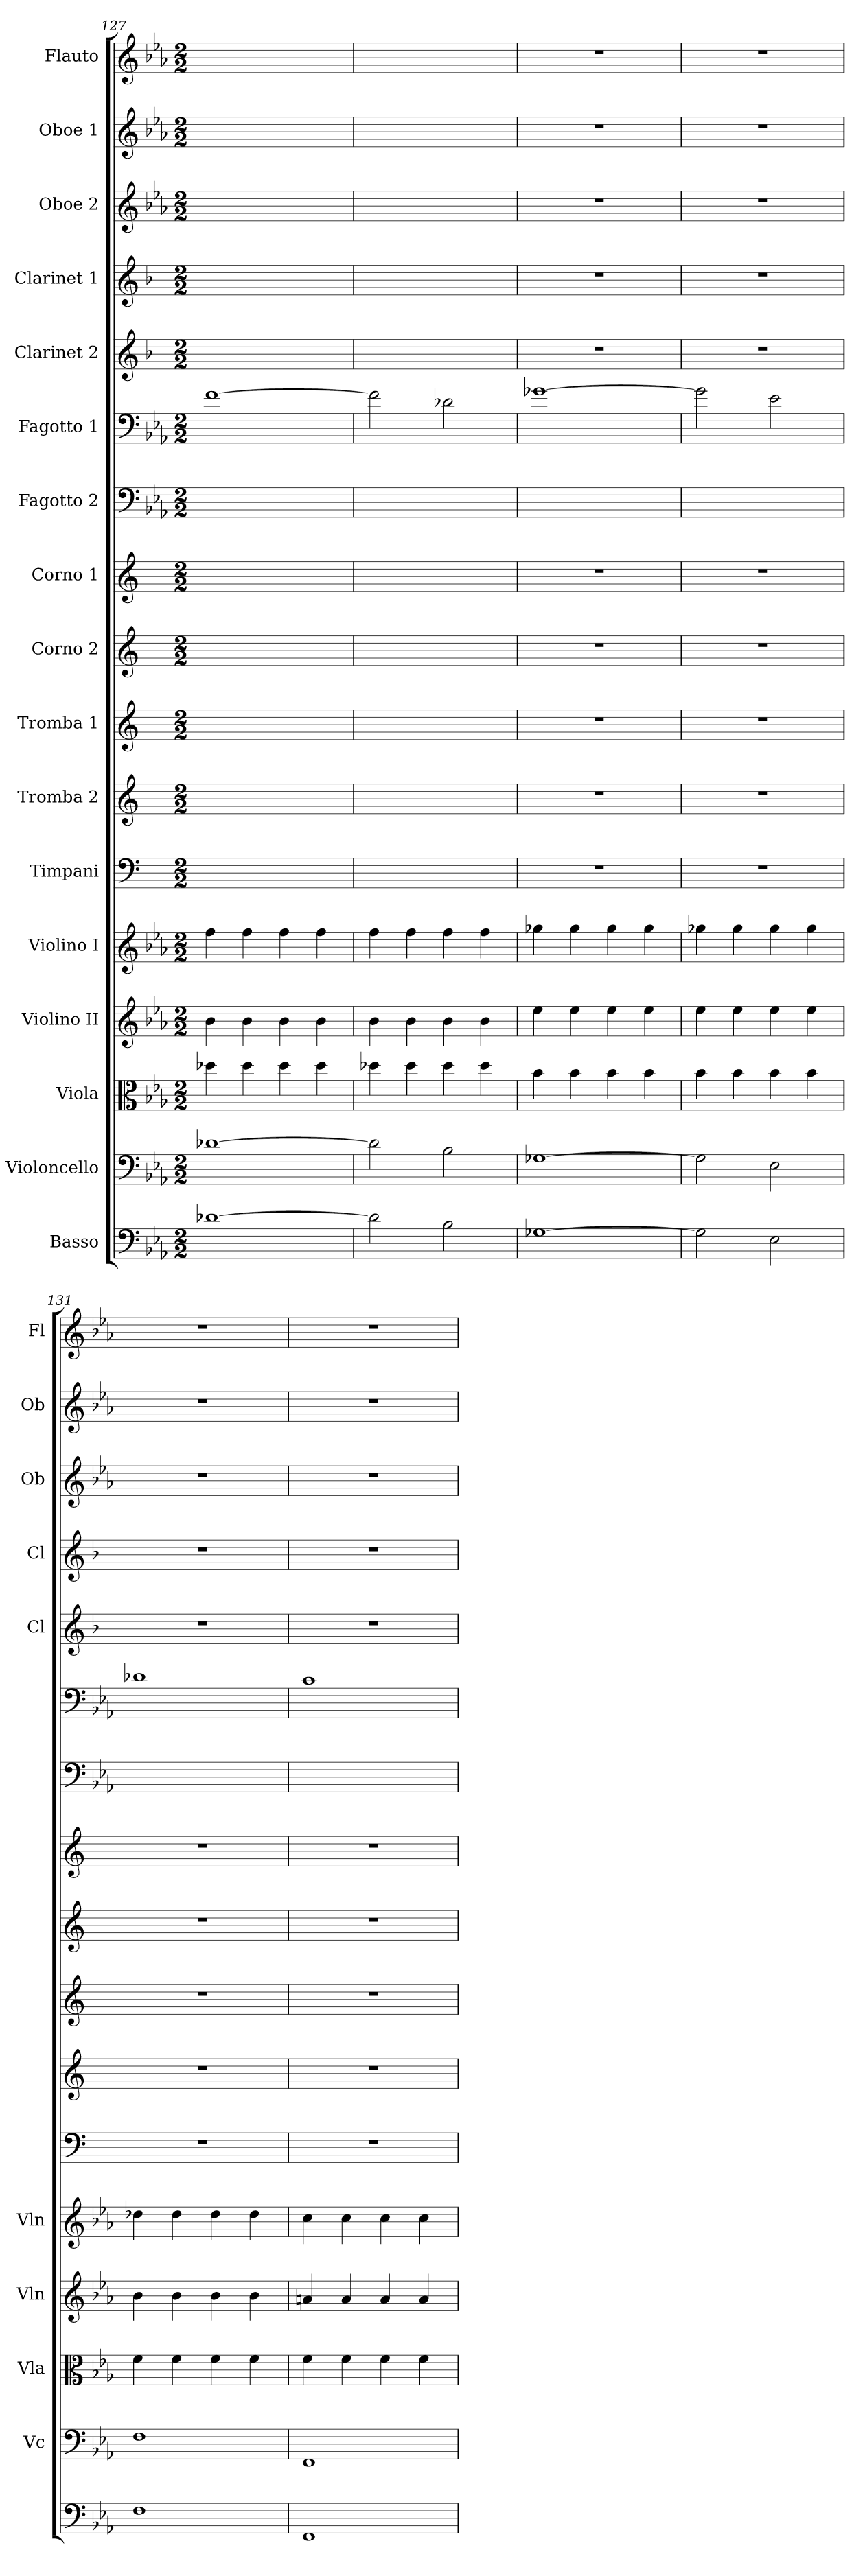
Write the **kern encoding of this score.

**kern	**kern	**kern	**kern	**kern	**kern	**kern	**kern	**kern	**kern	**kern	**kern	**kern	**kern	**kern	**kern	**kern
*part17	*part16	*part15	*part14	*part13	*part12	*part11	*part10	*part9	*part8	*part7	*part6	*part5	*part4	*part3	*part2	*part1
*staff17	*staff16	*staff15	*staff14	*staff13	*staff12	*staff11	*staff10	*staff9	*staff8	*staff7	*staff6	*staff5	*staff4	*staff3	*staff2	*staff1
*I"Basso	*I"Violoncello	*I"Viola	*I"Violino II	*I"Violino I	*I"Timpani	*I"Tromba 2	*I"Tromba 1	*I"Corno 2	*I"Corno 1	*I"Fagotto 2	*I"Fagotto 1	*I"Clarinet 2	*I"Clarinet 1	*I"Oboe 2	*I"Oboe 1	*I"Flauto
*	*I'Vc	*I'Vla	*I'Vln	*I'Vln	*	*	*	*	*	*	*	*I'Cl	*I'Cl	*I'Ob	*I'Ob	*I'Fl
*clefF4	*clefF4	*clefC3	*clefG2	*clefG2	*clefF4	*clefG2	*clefG2	*clefG2	*clefG2	*clefF4	*clefF4	*clefG2	*clefG2	*clefG2	*clefG2	*clefG2
*ITrd7c12	*	*	*	*	*	*ITrd-2c-3	*ITrd-2c-3	*ITrd5c9	*ITrd5c9	*	*	*ITrd1c2	*ITrd1c2	*	*	*
*k[b-e-a-]	*k[b-e-a-]	*k[b-e-a-]	*k[b-e-a-]	*k[b-e-a-]	*	*	*	*	*	*k[b-e-a-]	*k[b-e-a-]	*k[b-e-a-]	*k[b-e-a-]	*k[b-e-a-]	*k[b-e-a-]	*k[b-e-a-]
*M2/2	*M2/2	*M2/2	*M2/2	*M2/2	*M2/2	*M2/2	*M2/2	*M2/2	*M2/2	*M2/2	*M2/2	*M2/2	*M2/2	*M2/2	*M2/2	*M2/2
=127	=127	=127	=127	=127	=127	=127	=127	=127	=127	=127	=127	=127	=127	=127	=127	=127
[1D-X	[1d-X	4dd-X	4b-	4ff	1ryy	1ryy	1ryy	1ryy	1ryy	1ryy	[1f	1ryy	1ryy	1ryy	1ryy	1ryy
.	.	4dd-	4b-	4ff	.	.	.	.	.	.	.	.	.	.	.	.
.	.	4dd-	4b-	4ff	.	.	.	.	.	.	.	.	.	.	.	.
.	.	4dd-	4b-	4ff	.	.	.	.	.	.	.	.	.	.	.	.
=128	=128	=128	=128	=128	=128	=128	=128	=128	=128	=128	=128	=128	=128	=128	=128	=128
2D-]	2d-]	4dd-X	4b-	4ff	1ryy	1ryy	1ryy	1ryy	1ryy	1ryy	2f]	1ryy	1ryy	1ryy	1ryy	1ryy
.	.	4dd-	4b-	4ff	.	.	.	.	.	.	.	.	.	.	.	.
2BB-	2B-	4dd-	4b-	4ff	.	.	.	.	.	.	2d-X	.	.	.	.	.
.	.	4dd-	4b-	4ff	.	.	.	.	.	.	.	.	.	.	.	.
=129	=129	=129	=129	=129	=129	=129	=129	=129	=129	=129	=129	=129	=129	=129	=129	=129
[1GG-X	[1G-X	4b-	4ee-	4gg-X	1r	1r	1r	1r	1r	1ryy	[1g-X	1r	1r	1r	1r	1r
.	.	4b-	4ee-	4gg-	.	.	.	.	.	.	.	.	.	.	.	.
.	.	4b-	4ee-	4gg-	.	.	.	.	.	.	.	.	.	.	.	.
.	.	4b-	4ee-	4gg-	.	.	.	.	.	.	.	.	.	.	.	.
=130	=130	=130	=130	=130	=130	=130	=130	=130	=130	=130	=130	=130	=130	=130	=130	=130
2GG-]	2G-]	4b-	4ee-	4gg-X	1r	1r	1r	1r	1r	1ryy	2g-]	1r	1r	1r	1r	1r
.	.	4b-	4ee-	4gg-	.	.	.	.	.	.	.	.	.	.	.	.
2EE-	2E-	4b-	4ee-	4gg-	.	.	.	.	.	.	2e-	.	.	.	.	.
.	.	4b-	4ee-	4gg-	.	.	.	.	.	.	.	.	.	.	.	.
=131	=131	=131	=131	=131	=131	=131	=131	=131	=131	=131	=131	=131	=131	=131	=131	=131
1FF	1F	4f	4b-	4dd-X	1r	1r	1r	1r	1r	1ryy	1d-X	1r	1r	1r	1r	1r
.	.	4f	4b-	4dd-	.	.	.	.	.	.	.	.	.	.	.	.
.	.	4f	4b-	4dd-	.	.	.	.	.	.	.	.	.	.	.	.
.	.	4f	4b-	4dd-	.	.	.	.	.	.	.	.	.	.	.	.
=132	=132	=132	=132	=132	=132	=132	=132	=132	=132	=132	=132	=132	=132	=132	=132	=132
1FFF	1FF	4f	4an	4cc	1r	1r	1r	1r	1r	1ryy	1c	1r	1r	1r	1r	1r
.	.	4f	4a	4cc	.	.	.	.	.	.	.	.	.	.	.	.
.	.	4f	4a	4cc	.	.	.	.	.	.	.	.	.	.	.	.
.	.	4f	4a	4cc	.	.	.	.	.	.	.	.	.	.	.	.
=	=	=	=	=	=	=	=	=	=	=	=	=	=	=	=	=
*-	*-	*-	*-	*-	*-	*-	*-	*-	*-	*-	*-	*-	*-	*-	*-	*-
